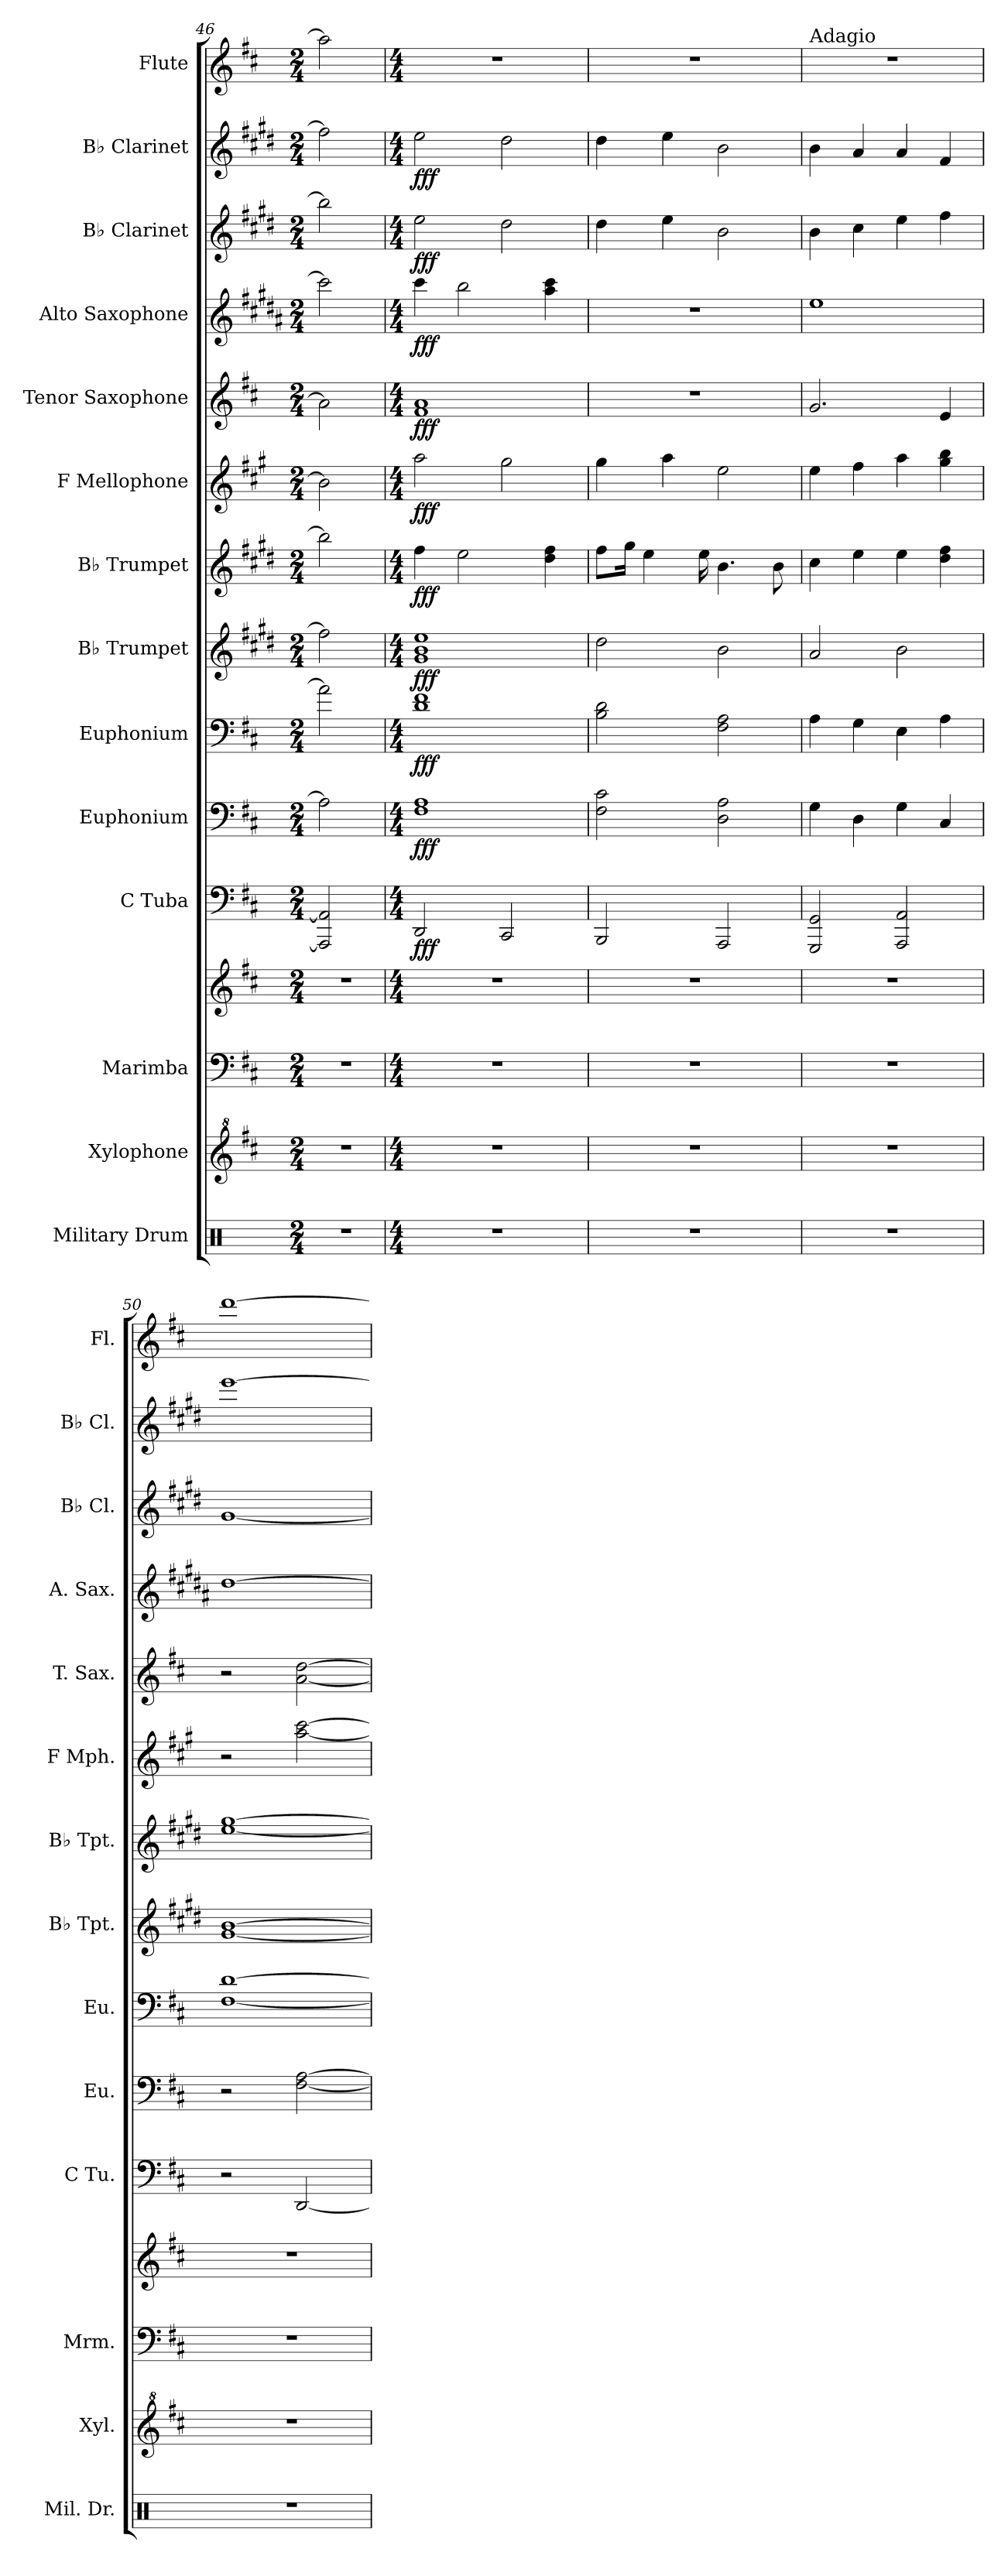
**kern	**kern	**kern	**kern	**kern	**dynam	**kern	**dynam	**kern	**dynam	**kern	**dynam	**kern	**dynam	**kern	**dynam	**kern	**dynam	**kern	**dynam	**kern	**dynam	**kern	**dynam	**kern
*part14	*part13	*part12	*part12	*part11	*part11	*part10	*part10	*part9	*part9	*part8	*part8	*part7	*part7	*part6	*part6	*part5	*part5	*part4	*part4	*part3	*part3	*part2	*part2	*part1
*staff15	*staff14	*staff13	*staff12	*staff11	*staff11	*staff10	*staff10	*staff9	*staff9	*staff8	*staff8	*staff7	*staff7	*staff6	*staff6	*staff5	*staff5	*staff4	*staff4	*staff3	*staff3	*staff2	*staff2	*staff1
*I"Military Drum	*I"Xylophone	*I"Marimba	*	*I"C Tuba	*	*I"Euphonium	*	*I"Euphonium	*	*I"B♭ Trumpet	*	*I"B♭ Trumpet	*	*I"F Mellophone	*	*I"Tenor Saxophone	*	*I"Alto Saxophone	*	*I"B♭ Clarinet	*	*I"B♭ Clarinet	*	*I"Flute
*I'Mil. Dr.	*I'Xyl.	*I'Mrm.	*	*I'C Tu.	*	*I'Eu.	*	*I'Eu.	*	*I'B♭ Tpt.	*	*I'B♭ Tpt.	*	*I'F Mph.	*	*I'T. Sax.	*	*I'A. Sax.	*	*I'B♭ Cl.	*	*I'B♭ Cl.	*	*I'Fl.
*clefX	*clefG^2	*clefF4	*clefG2	*clefF4	*	*clefF4	*	*clefF4	*	*clefG2	*	*clefG2	*	*clefG2	*	*clefG2	*	*clefG2	*	*clefG2	*	*clefG2	*	*clefG2
*	*	*	*	*	*	*	*	*	*	*ITrd1c2	*	*ITrd1c2	*	*ITrd4c7	*	*ITrd8c14	*	*ITrd5c9	*	*ITrd1c2	*	*ITrd1c2	*	*
*k[]	*k[f#c#]	*k[f#c#]	*k[f#c#]	*k[f#c#]	*	*k[f#c#]	*	*k[f#c#]	*	*k[f#c#]	*	*k[f#c#]	*	*k[f#c#]	*	*k[f#c#]	*	*k[f#c#]	*	*k[f#c#]	*	*k[f#c#]	*	*k[f#c#]
*C:	*D:	*D:	*D:	*D:	*	*D:	*	*D:	*	*D:	*	*D:	*	*D:	*	*D:	*	*D:	*	*D:	*	*D:	*	*D:
*M2/4	*M2/4	*M2/4	*M2/4	*M2/4	*	*M2/4	*	*M2/4	*	*M2/4	*	*M2/4	*	*M2/4	*	*M2/4	*	*M2/4	*	*M2/4	*	*M2/4	*	*M2/4
=46	=46	=46	=46	=46	=46	=46	=46	=46	=46	=46	=46	=46	=46	=46	=46	=46	=46	=46	=46	=46	=46	=46	=46	=46
2r	2r	2r	2r	2AAA/] 2AA/]	.	2A\]	.	2a\]	.	2ee\]	.	2aa\]	.	2e\]	.	2A\]	.	2ee\]	.	2aa\]	.	2ee\]	.	2aa\]
=47	=47	=47	=47	=47	=47	=47	=47	=47	=47	=47	=47	=47	=47	=47	=47	=47	=47	=47	=47	=47	=47	=47	=47	=47
*M4/4	*M4/4	*M4/4	*M4/4	*M4/4	*	*M4/4	*	*M4/4	*	*M4/4	*	*M4/4	*	*M4/4	*	*M4/4	*	*M4/4	*	*M4/4	*	*M4/4	*	*M4/4
!	!	!	!	!	!LO:DY:b	!	!LO:DY:b	!	!LO:DY:b	!	!LO:DY:b	!	!LO:DY:b	!	!LO:DY:b	!	!LO:DY:b	!	!LO:DY:b	!	!LO:DY:b	!	!LO:DY:b	!
1r	1r	1r	1r	2DD/	fff	1F# 1A	fff	1d 1f#	fff	1f# 1a 1dd	fff	4ee\	fff	2dd\	fff	1F# 1A	fff	4ee\	fff	2dd\	fff	2dd\	fff	1r
.	.	.	.	.	.	.	.	.	.	.	.	2dd\	.	.	.	.	.	2dd\	.	.	.	.	.	.
.	.	.	.	2CC#/	.	.	.	.	.	.	.	.	.	2cc#\	.	.	.	.	.	2cc#\	.	2cc#\	.	.
.	.	.	.	.	.	.	.	.	.	.	.	4cc#\ 4ee\	.	.	.	.	.	4cc#\ 4ee\	.	.	.	.	.	.
=48	=48	=48	=48	=48	=48	=48	=48	=48	=48	=48	=48	=48	=48	=48	=48	=48	=48	=48	=48	=48	=48	=48	=48	=48
1r	1r	1r	1r	2BBB/	.	2F#\ 2c#\	.	2B\ 2d\	.	2cc#\	.	8ee\L	.	4cc#\	.	1r	.	1r	.	4cc#\	.	4cc#\	.	1r
.	.	.	.	.	.	.	.	.	.	.	.	16ff#\Jk	.	.	.	.	.	.	.	.	.	.	.	.
.	.	.	.	.	.	.	.	.	.	.	.	4dd\	.	.	.	.	.	.	.	.	.	.	.	.
.	.	.	.	.	.	.	.	.	.	.	.	.	.	4dd\	.	.	.	.	.	4dd\	.	4dd\	.	.
.	.	.	.	.	.	.	.	.	.	.	.	16dd\	.	.	.	.	.	.	.	.	.	.	.	.
.	.	.	.	2AAA/	.	2D\ 2A\	.	2F#\ 2A\	.	2a\	.	4.a\	.	2a\	.	.	.	.	.	2a\	.	2a\	.	.
.	.	.	.	.	.	.	.	.	.	.	.	8a\	.	.	.	.	.	.	.	.	.	.	.	.
!!LO:PB:g=z
=49	=49	=49	=49	=49	=49	=49	=49	=49	=49	=49	=49	=49	=49	=49	=49	=49	=49	=49	=49	=49	=49	=49	=49	=49
!	!	!	!	!	!	!	!	!	!	!	!	!	!	!	!	!	!	!	!	!	!	!	!	!LO:TX:a:t=Adagio
1r	1r	1r	1r	2GGG/ 2GG/	.	4G\	.	4A\	.	2g/	.	4b\	.	4a\	.	2.G/	.	1g	.	4a\	.	4a\	.	1r
.	.	.	.	.	.	4D\	.	4G\	.	.	.	4dd\	.	4b\	.	.	.	.	.	4b\	.	4g/	.	.
.	.	.	.	2AAA/ 2AA/	.	4G\	.	4E\	.	2a\	.	4dd\	.	4dd\	.	.	.	.	.	4dd\	.	4g/	.	.
.	.	.	.	.	.	4C#/	.	4A\	.	.	.	4cc#\ 4ee\	.	4cc#\ 4ee\	.	4E/	.	.	.	4ee\	.	4e/	.	.
=50	=50	=50	=50	=50	=50	=50	=50	=50	=50	=50	=50	=50	=50	=50	=50	=50	=50	=50	=50	=50	=50	=50	=50	=50
1r	1r	1r	1r	2r	.	2r	.	[1F# [1d	.	[1f# [1a	.	[1dd [1ff#	.	2r	.	2r	.	[1f#	.	[1f#	.	[1ddd	.	[1ddd
.	.	.	.	[2DD/	.	[2F#\ [2A\	.	.	.	.	.	.	.	[2dd\ [2ff#\	.	[2A\ [2d\	.	.	.	.	.	.	.	.
=	=	=	=	=	=	=	=	=	=	=	=	=	=	=	=	=	=	=	=	=	=	=	=	=
*-	*-	*-	*-	*-	*-	*-	*-	*-	*-	*-	*-	*-	*-	*-	*-	*-	*-	*-	*-	*-	*-	*-	*-	*-
